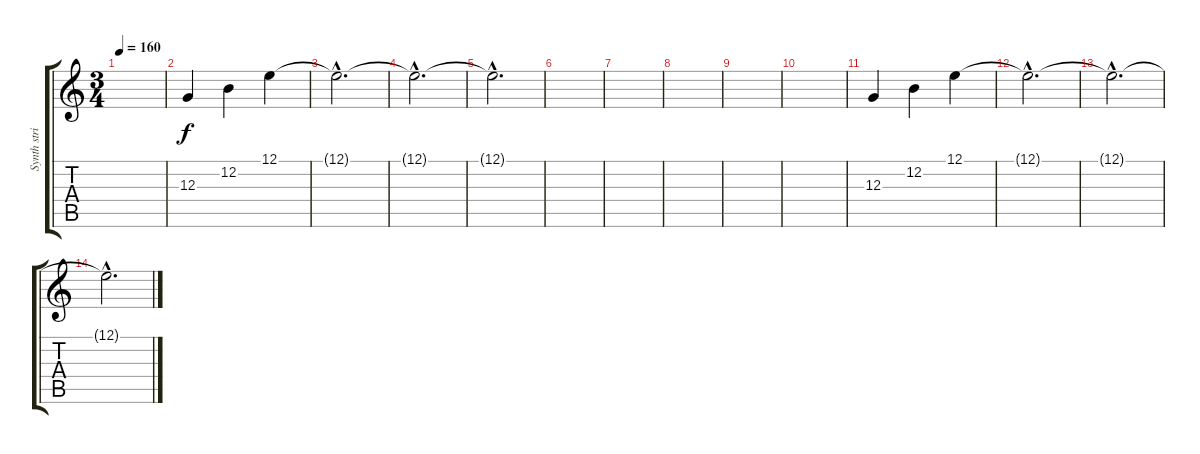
\track ("Synth string" "Synth stri") {instrument synthstrings1}
\staff {score tabs}
\tuning (E4 B3 G3 D3 A2 E2) {hide}
\ts (3 4)
\tempo 160
\clef g2
\ks c
|
12.3.4 12.2.4 12.1.4 |
12.1{hac t}.2{d} |
12.1{hac t}.2{d} |
12.1{hac t}.2{d} |
|
|
|
|
|
12.3.4 12.2.4 12.1.4 |
12.1{hac t}.2{d} |
12.1{hac t}.2{d} |
12.1{hac t}.2{d}
